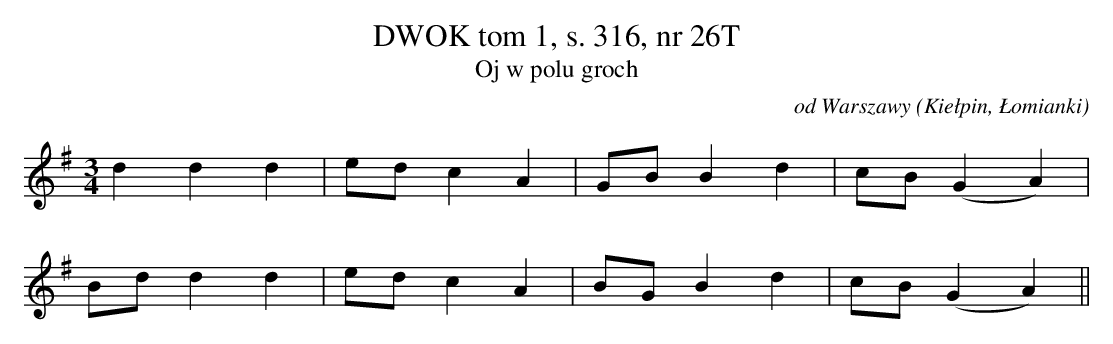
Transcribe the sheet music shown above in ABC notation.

X:1
T: DWOK tom 1, s. 316, nr 26T
T: Oj w polu groch
O: od Warszawy (Kiełpin, Łomianki)
M: 3/4
L: 1/8
K: G
d2d2d2 | edc2A2 | GBB2d2 | cB(G2A2) |
Bdd2d2 | edc2A2 | BGB2d2 | cB(G2A2)||
